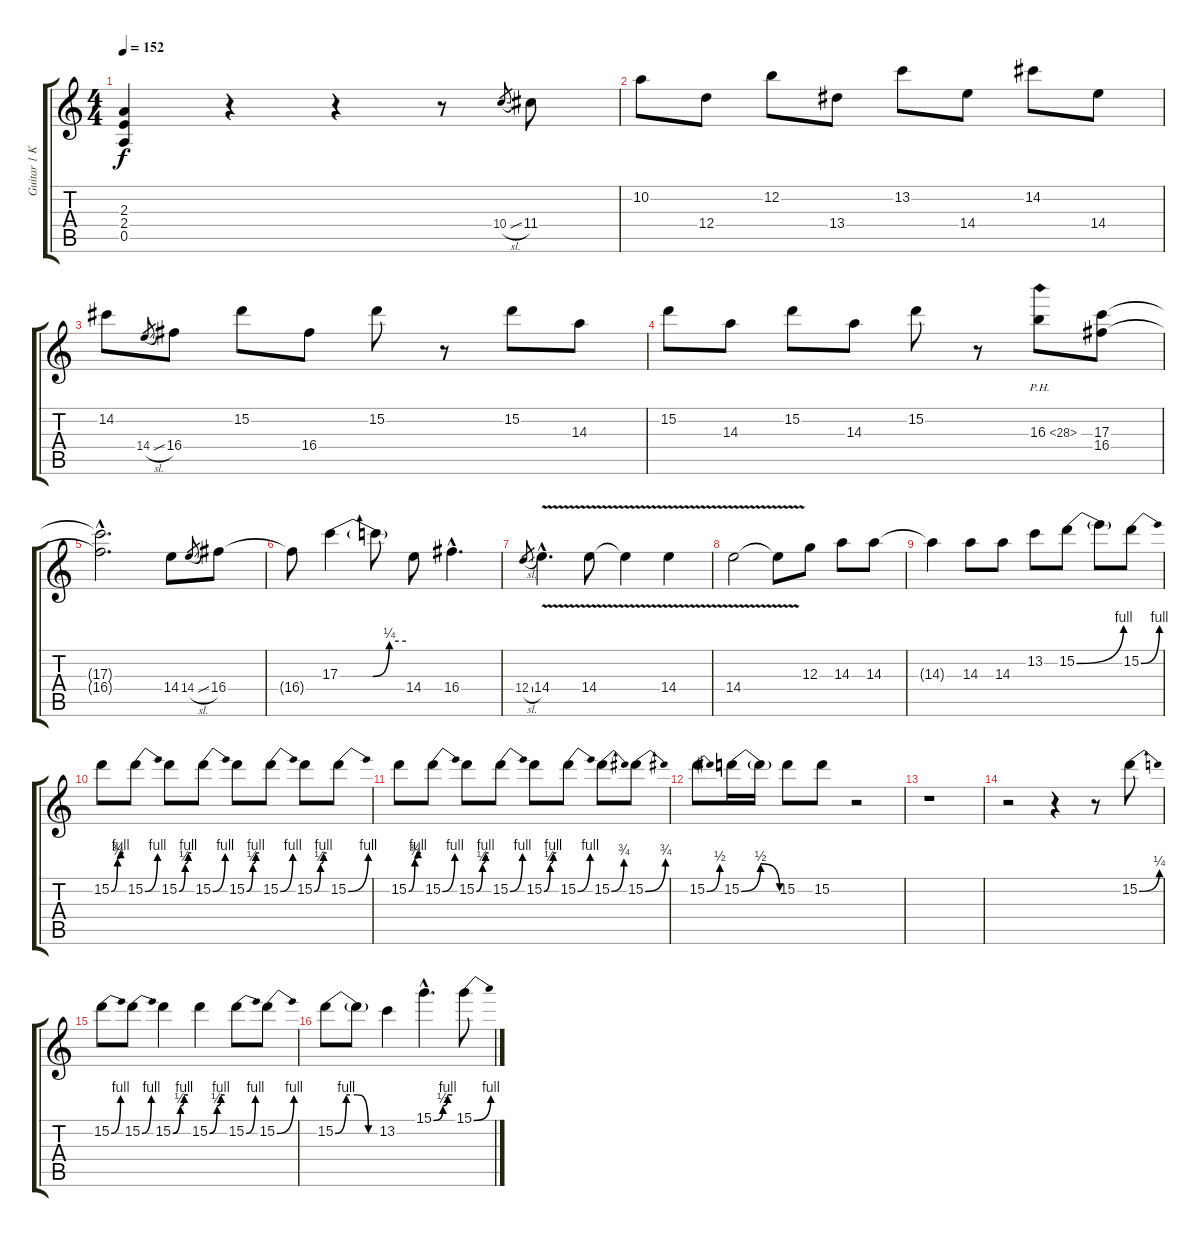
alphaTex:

\track ("Guitar 1 Keith" "Guitar 1 K") {instrument overdrivenguitar}
\staff {score tabs}
\tuning (E4 B3 G3 D3 A2 E2) {hide}
\ts (4 4)
\tempo 152
\clef g2
\ks c
(2.3{t} 2.4{t} 0.5{t}).4{dy f} r.4 r.4 r.8 10.4{sl}.8{gr} 11.4.8 |
10.2.8 12.4.8 12.2.8 13.4.8 13.2.8 14.4.8 14.2.8 14.4.8 |
14.2.8 14.4{sl}.8{gr} 16.4.8 15.2.8 16.4.8 15.2.8 r.8 15.2.8 14.3.8 |
15.2.8 14.3.8 15.2.8 14.3.8 15.2.8 r.8 16.3{ph 12}.8 (17.3 16.4).8 |
(17.3{hac t} 16.4{hac t}).2{d} 14.4.8 14.4{sl}.8{gr} 16.4.8 |
16.4{t}.8 17.3{be (custom 0 0 30 0 45 1 60 1)}.4 17.3{t}.8 14.4.8 16.4{hac}.4{d} |
12.4{sl}.8{gr} 14.4{v hac}.4{d} 14.4{v}.8 14.4{t}.4 14.4{v}.4 |
14.4{v}.2 14.4{t}.8 12.3.8 14.3.8 14.3.8 |
14.3{t}.4 14.3.8 14.3.8 13.2.8 15.2{be (bend 0 0 60 4)}.8 15.2{t}.8 15.2{be (bend 0 0 60 4)}.8 |
15.2{be (custom 0 0 30 3 45 4 60 4)}.8 15.2{be (bend 0 0 60 4)}.8 15.2{be (custom 0 0 30 2 45 4 60 4)}.8 15.2{be (bend 0 0 60 4)}.8 15.2{be (custom 0 0 30 2 45 4 60 4)}.8 15.2{be (bend 0 0 60 4)}.8 15.2{be (custom 0 0 30 2 45 4 60 4)}.8 15.2{be (bend 0 0 60 4)}.8 |
15.2{be (custom 0 0 30 3 45 4 60 4)}.8 15.2{be (bend 0 0 60 4)}.8 15.2{be (custom 0 0 30 2 45 4 60 4)}.8 15.2{be (bend 0 0 60 4)}.8 15.2{be (custom 0 0 30 2 45 4 60 4)}.8 15.2{be (bend 0 0 60 4)}.8 15.2{be (bend 0 0 60 3)}.8 15.2{be (bend 0 0 60 3)}.8 |
15.2{be (bend 0 0 60 2)}.8 15.2{be (bendrelease 0 0 30 2 45 2 60 0)}.16 15.2{t}.16 15.2.8 15.2.8 r.2 |
r.1 |
r.2 r.4 r.8 15.2{be (bend 0 0 60 1)}.8 |
15.2{be (bend 0 0 60 4)}.8 15.2{be (bend 0 0 60 4)}.8 15.2{be (custom 0 0 30 2 45 4 60 4)}.4 15.2{be (custom 0 0 30 2 45 4 60 4)}.4 15.2{be (bend 0 0 60 4)}.8 15.2{be (bend 0 0 60 4)}.8 |
15.2{be (custom 0 0 15 4 30 4 45 0 60 0)}.8 15.2{t}.8 13.2.4 15.1{be (custom 0 0 30 2 45 4 60 4) hac}.4{d} 15.1{be (bend 0 0 60 4)}.8
